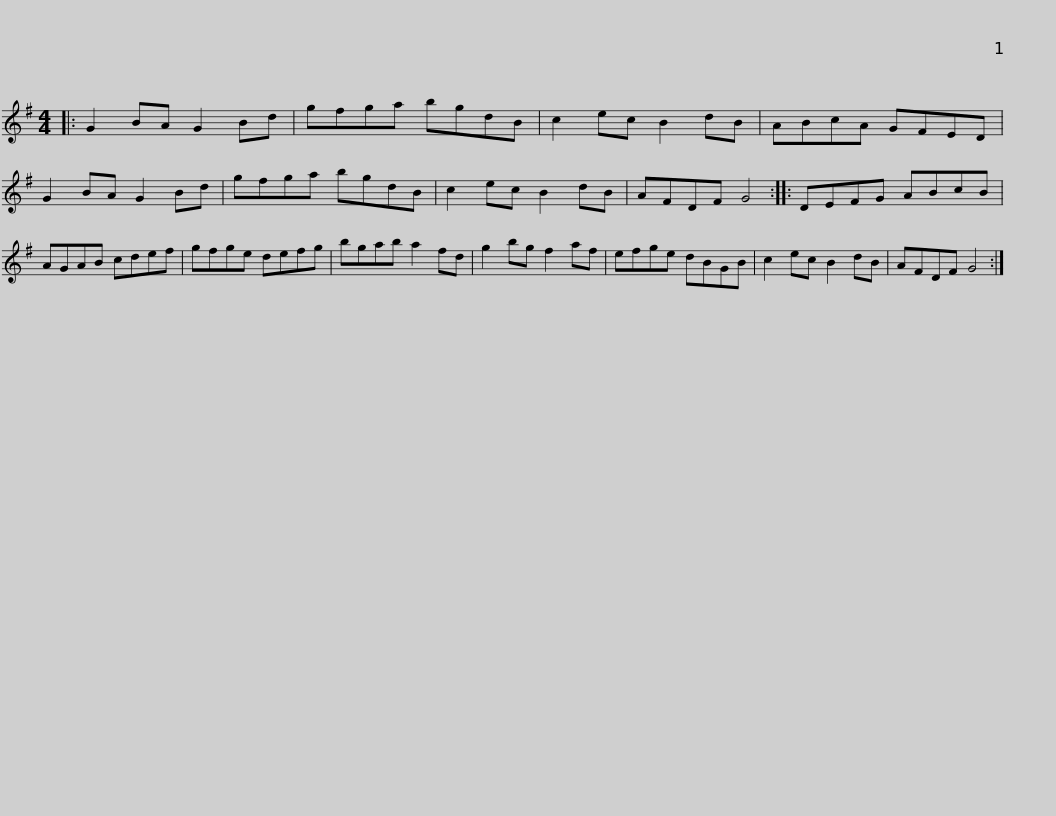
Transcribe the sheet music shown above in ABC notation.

X:1
L:1/8
M:4/4
I:linebreak $
K:G
V:1 treble
V:1
|: G2 BA G2 Bd | gfga bgdB | c2 ec B2 dB | ABcA GFED | G2 BA G2 Bd | %5
 gfga bgdB |$ c2 ec B2 dB | AFDF G4 :: DEFG ABcB | AGAB cdef | %10
 gfge defg | bgab a2 fd |$ g2 bg f2 af | efge dBGB | c2 ec B2 dB | %15
 AFDF G4 :| %16
